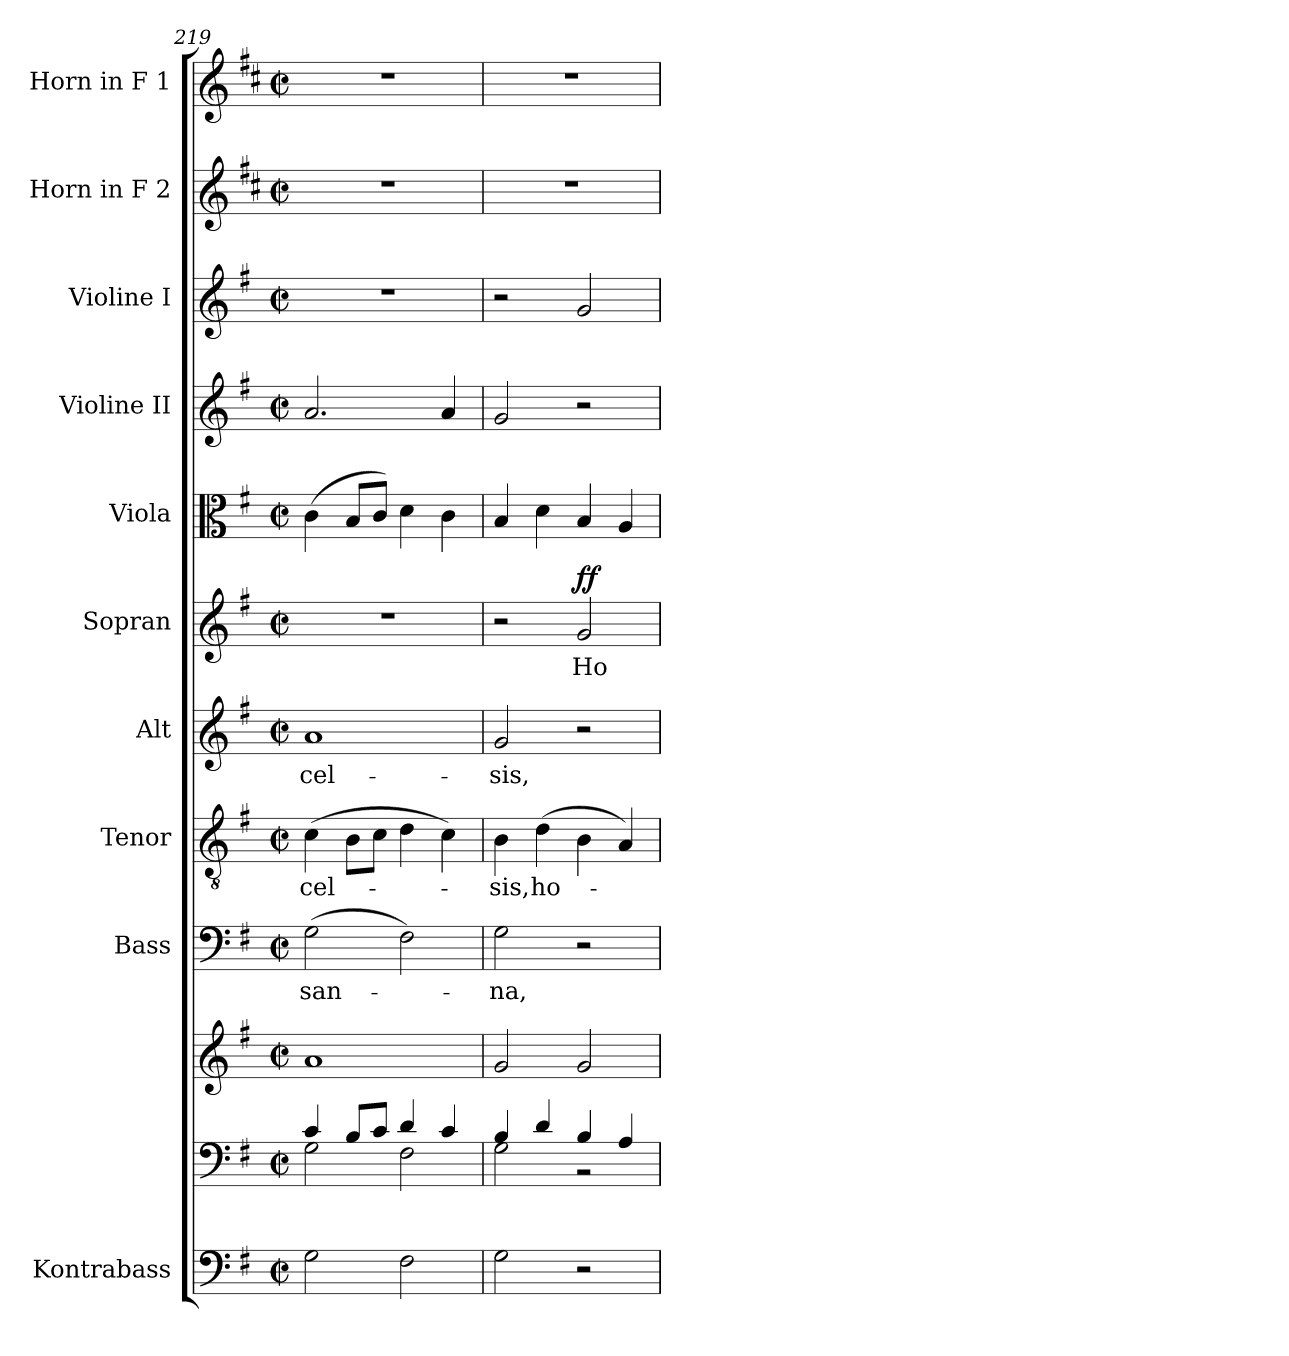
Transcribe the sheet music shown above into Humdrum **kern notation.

**kern	**kern	**kern	**kern	**text	**kern	**text	**kern	**text	**kern	**text	**dynam	**kern	**kern	**kern	**kern	**kern
*part11	*part10	*part10	*part9	*part9	*part8	*part8	*part7	*part7	*part6	*part6	*part6	*part5	*part4	*part3	*part2	*part1
*staff12	*staff11	*staff10	*staff9	*staff9	*staff8	*staff8	*staff7	*staff7	*staff6	*staff6	*staff6	*staff5	*staff4	*staff3	*staff2	*staff1
*I"Kontrabass	*	*	*I"Bass	*	*I"Tenor	*	*I"Alt	*	*I"Sopran	*	*	*I"Viola	*I"Violine II	*I"Violine I	*I"Horn in F 2	*I"Horn in F 1
*I'Kb.	*	*	*I'B.	*	*I'T.	*	*I'A.	*	*I'S.	*	*	*I'Vla.	*I'Vl. II	*I'Vl. I	*	*
*clefF4	*clefF4	*clefG2	*clefF4	*	*clefGv2	*	*clefG2	*	*clefG2	*	*	*clefC3	*clefG2	*clefG2	*clefG2	*clefG2
*ITrd7c12	*	*	*	*	*	*	*	*	*	*	*	*	*	*	*ITrd4c7	*ITrd4c7
*k[f#]	*k[f#]	*k[f#]	*k[f#]	*	*k[f#]	*	*k[f#]	*	*k[f#]	*	*	*k[f#]	*k[f#]	*k[f#]	*k[f#]	*k[f#]
*G:	*G:	*G:	*G:	*	*G:	*	*G:	*	*G:	*	*	*G:	*G:	*G:	*G:	*G:
*M2/2	*M2/2	*M2/2	*M2/2	*	*M2/2	*	*M2/2	*	*M2/2	*	*	*M2/2	*M2/2	*M2/2	*M2/2	*M2/2
*met(c|)	*met(c|)	*met(c|)	*met(c|)	*	*met(c|)	*	*met(c|)	*	*met(c|)	*	*	*met(c|)	*met(c|)	*met(c|)	*met(c|)	*met(c|)
=219	=219	=219	=219	=219	=219	=219	=219	=219	=219	=219	=219	=219	=219	=219	=219	=219
*	*^	*	*	*	*	*	*	*	*	*	*	*	*	*	*	*
!	!	!	!	!	!LO:LY:b	!	!LO:LY:b	!	!LO:LY:b	!	!	!	!	!	!	!	!
2GG\	4c/	2G\	1a	(>2G\	-san-	(>4c\	-cel-	1a	-cel-	1r	.	.	(>4c\	2.a/	1r	1r	1r
.	8B/L	.	.	.	.	8B\L	.	.	.	.	.	.	8B/L	.	.	.	.
.	8c/J	.	.	.	.	8c\J	.	.	.	.	.	.	8c/J)	.	.	.	.
2FF#\	4d/	2F#\	.	2F#\)	.	4d\	.	.	.	.	.	.	4d\	.	.	.	.
.	4c/	.	.	.	.	4c\)	.	.	.	.	.	.	4c\	4a/	.	.	.
=220	=220	=220	=220	=220	=220	=220	=220	=220	=220	=220	=220	=220	=220	=220	=220	=220	=220
!	!	!	!	!	!LO:LY:b	!	!LO:LY:b	!	!LO:LY:b	!	!	!	!	!	!	!	!
2GG\	4B/	2G\	2g/	2G\	-na,	4B\	-sis,	2g/	-sis,	2r	.	.	4B/	2g/	2r	1r	1r
!	!	!	!	!	!	!	!LO:LY:b	!	!	!	!	!	!	!	!	!	!
.	4d/	.	.	.	.	(>4d\	ho-	.	.	.	.	.	4d\	.	.	.	.
!	!	!	!	!	!	!	!	!	!	!	!LO:LY:b	!LO:DY:a	!	!	!	!	!
2r	4B/	2r	2g/	2r	.	4B\	.	2r	.	2g/	Ho-	ff	4B/	2r	2g/	.	.
.	4A/	.	.	.	.	4A/)	.	.	.	.	.	.	4A/	.	.	.	.
*	*v	*v	*	*	*	*	*	*	*	*	*	*	*	*	*	*	*
=	=	=	=	=	=	=	=	=	=	=	=	=	=	=	=	=
*-	*-	*-	*-	*-	*-	*-	*-	*-	*-	*-	*-	*-	*-	*-	*-	*-
